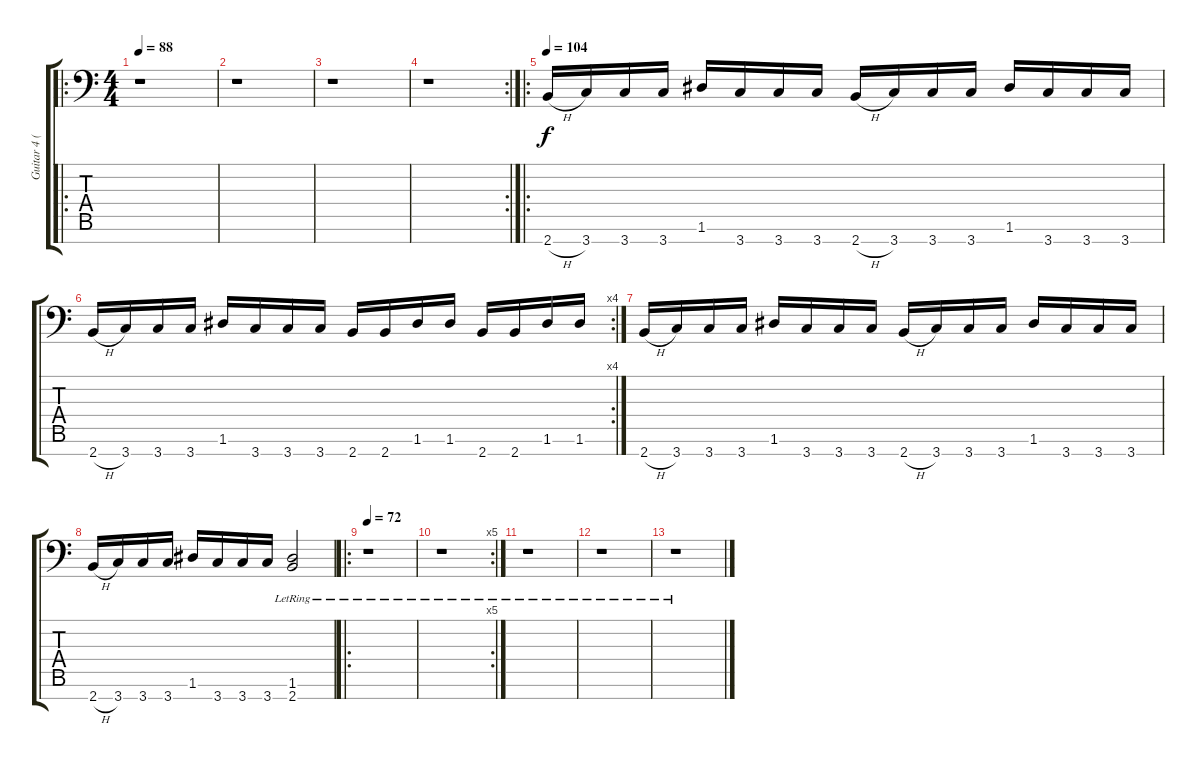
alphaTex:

\track ("Guitar 4 (Clean)" "Guitar 4 (") {instrument electricguitarclean}
\staff {score tabs}
\tuning (D4 A3 F3 C3 G2 D2 A1) {hide}
\ro
\ts (4 4)
\tempo 88
\clef f4
\ks c
r.1{dy f} |
r.1 |
r.1 |
\rc 2
r.1 |
\ro
\tempo 104
2.7{h}.16 3.7.16 3.7.16 3.7.16 1.6.16 3.7.16 3.7.16 3.7.16 2.7{h}.16 3.7.16 3.7.16 3.7.16 1.6.16 3.7.16 3.7.16 3.7.16 |
\rc 4
2.7{h}.16 3.7.16 3.7.16 3.7.16 1.6.16 3.7.16 3.7.16 3.7.16 2.7.16 2.7.16 1.6.16 1.6.16 2.7.16 2.7.16 1.6.16 1.6.16 |
2.7{h}.16 3.7.16 3.7.16 3.7.16 1.6.16 3.7.16 3.7.16 3.7.16 2.7{h}.16 3.7.16 3.7.16 3.7.16 1.6.16 3.7.16 3.7.16 3.7.16 |
2.7{h}.16 3.7.16 3.7.16 3.7.16 1.6.16 3.7.16 3.7.16 3.7.16 (1.6{lr} 2.7{lr}).2 |
\ro
\tempo 72
r.1 |
\rc 5
r.1 |
r.1 |
r.1 |
r.1
